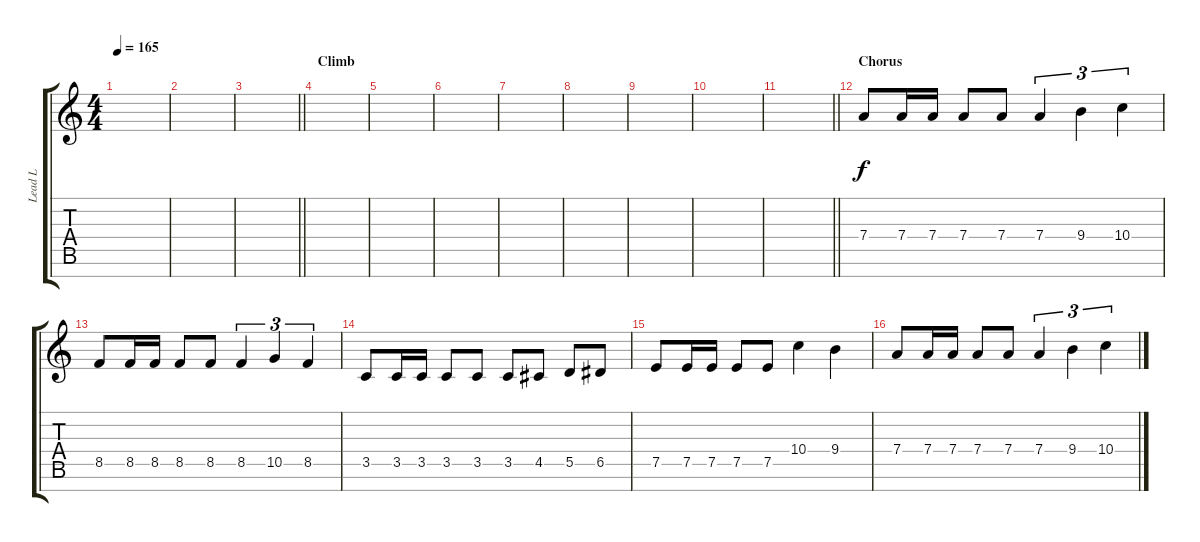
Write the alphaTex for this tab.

\track ("Lead L" "Lead L") {instrument overdrivenguitar}
\staff {score tabs}
\tuning (E4 B3 G3 D3 A2 E2 B1) {hide}
\ts (4 4)
\tempo 165
\clef g2
\ks c
|
|
\barLineRight lightlight
|
\section ("" "Climb")
|
|
|
|
|
|
|
\barLineRight lightlight
|
\section ("" "Chorus")
7.4.8 7.4.16 7.4.16 7.4.8 7.4.8 7.4.4{tu (3 2)} 9.4.4{tu (3 2)} 10.4.4{tu (3 2)} |
8.5.8 8.5.16 8.5.16 8.5.8 8.5.8 8.5.4{tu (3 2)} 10.5.4{tu (3 2)} 8.5.4{tu (3 2)} |
3.5.8 3.5.16 3.5.16 3.5.8 3.5.8 3.5.8 4.5.8 5.5.8 6.5.8 |
7.5.8 7.5.16 7.5.16 7.5.8 7.5.8 10.4.4 9.4.4 |
7.4.8 7.4.16 7.4.16 7.4.8 7.4.8 7.4.4{tu (3 2)} 9.4.4{tu (3 2)} 10.4.4{tu (3 2)}
